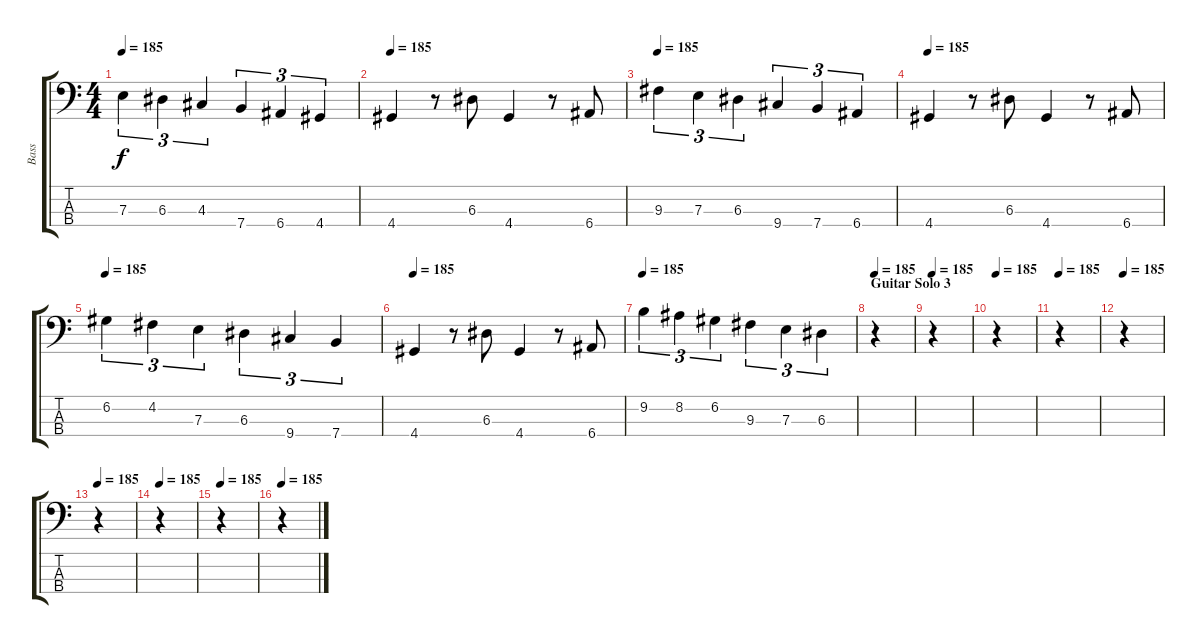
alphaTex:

\track ("Bass" "Bass") {instrument electricbassfinger}
\staff {score tabs}
\tuning (G2 D2 A1 E1) {hide}
\ts (4 4)
\tempo 185
\clef f4
\ks c
7.3.4{tu (3 2) dy f} 6.3.4{tu (3 2)} 4.3.4{tu (3 2)} 7.4.4{tu (3 2)} 6.4.4{tu (3 2)} 4.4.4{tu (3 2)} |
\tempo 185
4.4.4 r.8 6.3.8 4.4.4 r.8 6.4.8 |
\tempo 185
9.3.4{tu (3 2)} 7.3.4{tu (3 2)} 6.3.4{tu (3 2)} 9.4.4{tu (3 2)} 7.4.4{tu (3 2)} 6.4.4{tu (3 2)} |
\tempo 185
4.4.4 r.8 6.3.8 4.4.4 r.8 6.4.8 |
\tempo 185
6.2.4{tu (3 2)} 4.2.4{tu (3 2)} 7.3.4{tu (3 2)} 6.3.4{tu (3 2)} 9.4.4{tu (3 2)} 7.4.4{tu (3 2)} |
\tempo 185
4.4.4 r.8 6.3.8 4.4.4 r.8 6.4.8 |
\tempo 185
9.2.4{tu (3 2)} 8.2.4{tu (3 2)} 6.2.4{tu (3 2)} 9.3.4{tu (3 2)} 7.3.4{tu (3 2)} 6.3.4{tu (3 2)} |
\section ("" "Guitar Solo 3")
\tempo 185
r.4 |
\tempo 185
r.4 |
\tempo 185
r.4 |
\tempo 185
r.4 |
\tempo 185
r.4 |
\tempo 185
r.4 |
\tempo 185
r.4 |
\tempo 185
r.4 |
\tempo 185
r.4
